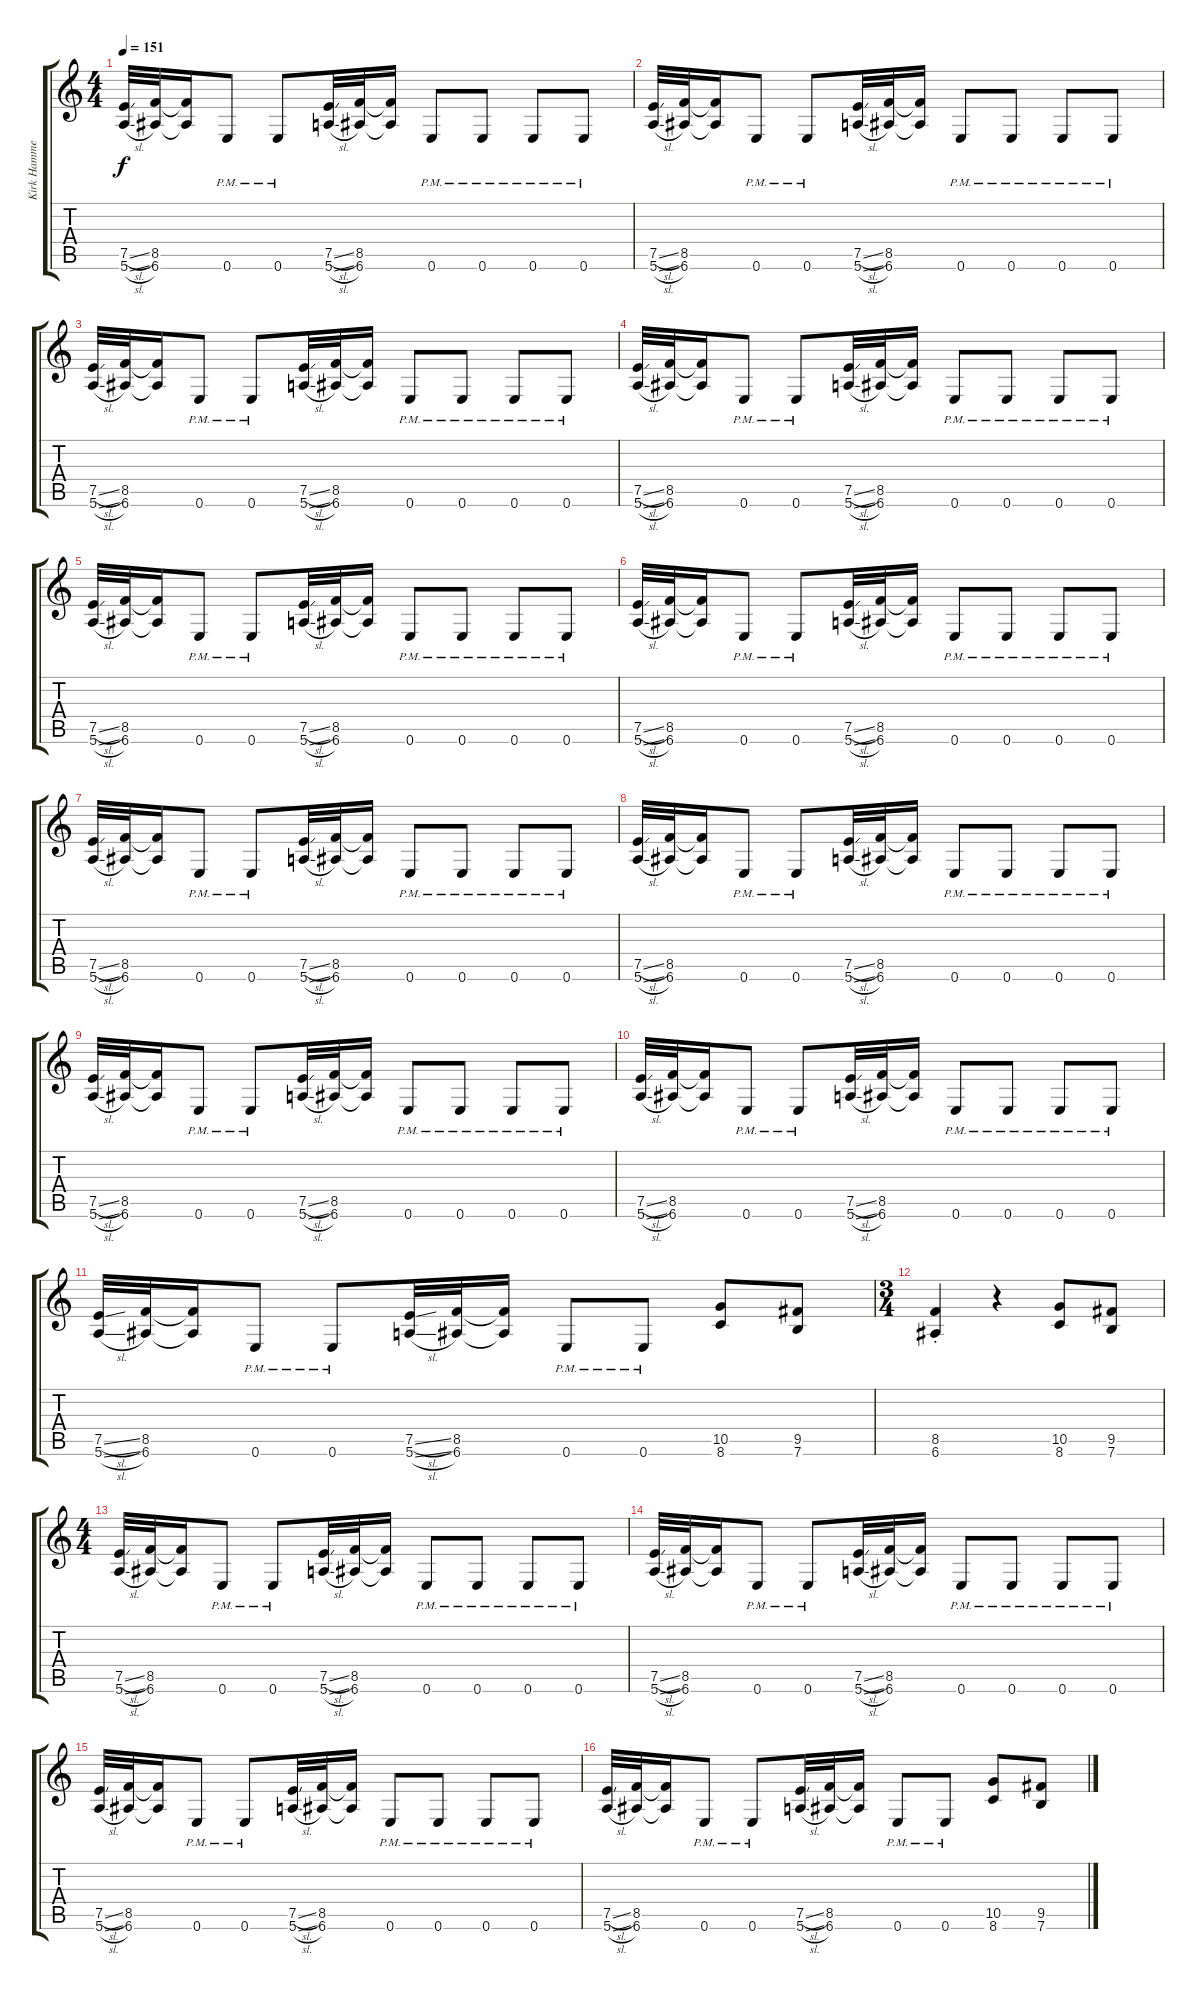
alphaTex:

\track ("Kirk Hammet" "Kirk Hamme") {instrument distortionguitar}
\staff {score tabs}
\tuning (E4 B3 G3 D3 A2 E2) {hide}
\ts (4 4)
\tempo 151
\clef g2
\ks c
(7.5{sl} 5.6{sl}).32{dy f} (8.5 6.6).32 (8.5{t} 6.6{t}).16 0.6{pm}.8 0.6{pm}.8 (7.5{sl} 5.6{sl}).32 (8.5 6.6).32 (8.5{t} 6.6{t}).16 0.6{pm}.8 0.6{pm}.8 0.6{pm}.8 0.6{pm}.8 |
(7.5{sl} 5.6{sl}).32 (8.5 6.6).32 (8.5{t} 6.6{t}).16 0.6{pm}.8 0.6{pm}.8 (7.5{sl} 5.6{sl}).32 (8.5 6.6).32 (8.5{t} 6.6{t}).16 0.6{pm}.8 0.6{pm}.8 0.6{pm}.8 0.6{pm}.8 |
(7.5{sl} 5.6{sl}).32 (8.5 6.6).32 (8.5{t} 6.6{t}).16 0.6{pm}.8 0.6{pm}.8 (7.5{sl} 5.6{sl}).32 (8.5 6.6).32 (8.5{t} 6.6{t}).16 0.6{pm}.8 0.6{pm}.8 0.6{pm}.8 0.6{pm}.8 |
(7.5{sl} 5.6{sl}).32 (8.5 6.6).32 (8.5{t} 6.6{t}).16 0.6{pm}.8 0.6{pm}.8 (7.5{sl} 5.6{sl}).32 (8.5 6.6).32 (8.5{t} 6.6{t}).16 0.6{pm}.8 0.6{pm}.8 0.6{pm}.8 0.6{pm}.8 |
(7.5{sl} 5.6{sl}).32 (8.5 6.6).32 (8.5{t} 6.6{t}).16 0.6{pm}.8 0.6{pm}.8 (7.5{sl} 5.6{sl}).32 (8.5 6.6).32 (8.5{t} 6.6{t}).16 0.6{pm}.8 0.6{pm}.8 0.6{pm}.8 0.6{pm}.8 |
(7.5{sl} 5.6{sl}).32 (8.5 6.6).32 (8.5{t} 6.6{t}).16 0.6{pm}.8 0.6{pm}.8 (7.5{sl} 5.6{sl}).32 (8.5 6.6).32 (8.5{t} 6.6{t}).16 0.6{pm}.8 0.6{pm}.8 0.6{pm}.8 0.6{pm}.8 |
(7.5{sl} 5.6{sl}).32 (8.5 6.6).32 (8.5{t} 6.6{t}).16 0.6{pm}.8 0.6{pm}.8 (7.5{sl} 5.6{sl}).32 (8.5 6.6).32 (8.5{t} 6.6{t}).16 0.6{pm}.8 0.6{pm}.8 0.6{pm}.8 0.6{pm}.8 |
(7.5{sl} 5.6{sl}).32 (8.5 6.6).32 (8.5{t} 6.6{t}).16 0.6{pm}.8 0.6{pm}.8 (7.5{sl} 5.6{sl}).32 (8.5 6.6).32 (8.5{t} 6.6{t}).16 0.6{pm}.8 0.6{pm}.8 0.6{pm}.8 0.6{pm}.8 |
(7.5{sl} 5.6{sl}).32 (8.5 6.6).32 (8.5{t} 6.6{t}).16 0.6{pm}.8 0.6{pm}.8 (7.5{sl} 5.6{sl}).32 (8.5 6.6).32 (8.5{t} 6.6{t}).16 0.6{pm}.8 0.6{pm}.8 0.6{pm}.8 0.6{pm}.8 |
(7.5{sl} 5.6{sl}).32 (8.5 6.6).32 (8.5{t} 6.6{t}).16 0.6{pm}.8 0.6{pm}.8 (7.5{sl} 5.6{sl}).32 (8.5 6.6).32 (8.5{t} 6.6{t}).16 0.6{pm}.8 0.6{pm}.8 0.6{pm}.8 0.6{pm}.8 |
(7.5{sl} 5.6{sl}).32 (8.5 6.6).32 (8.5{t} 6.6{t}).16 0.6{pm}.8 0.6{pm}.8 (7.5{sl} 5.6{sl}).32 (8.5 6.6).32 (8.5{t} 6.6{t}).16 0.6{pm}.8 0.6{pm}.8 (10.5 8.6).8 (9.5 7.6).8 |
\ts (3 4)
(8.5{st} 6.6{st}).4 r.4 (10.5 8.6).8 (9.5 7.6).8 |
\ts (4 4)
(7.5{sl} 5.6{sl}).32 (8.5 6.6).32 (8.5{t} 6.6{t}).16 0.6{pm}.8 0.6{pm}.8 (7.5{sl} 5.6{sl}).32 (8.5 6.6).32 (8.5{t} 6.6{t}).16 0.6{pm}.8 0.6{pm}.8 0.6{pm}.8 0.6{pm}.8 |
(7.5{sl} 5.6{sl}).32 (8.5 6.6).32 (8.5{t} 6.6{t}).16 0.6{pm}.8 0.6{pm}.8 (7.5{sl} 5.6{sl}).32 (8.5 6.6).32 (8.5{t} 6.6{t}).16 0.6{pm}.8 0.6{pm}.8 0.6{pm}.8 0.6{pm}.8 |
(7.5{sl} 5.6{sl}).32 (8.5 6.6).32 (8.5{t} 6.6{t}).16 0.6{pm}.8 0.6{pm}.8 (7.5{sl} 5.6{sl}).32 (8.5 6.6).32 (8.5{t} 6.6{t}).16 0.6{pm}.8 0.6{pm}.8 0.6{pm}.8 0.6{pm}.8 |
(7.5{sl} 5.6{sl}).32 (8.5 6.6).32 (8.5{t} 6.6{t}).16 0.6{pm}.8 0.6{pm}.8 (7.5{sl} 5.6{sl}).32 (8.5 6.6).32 (8.5{t} 6.6{t}).16 0.6{pm}.8 0.6{pm}.8 (10.5 8.6).8 (9.5 7.6).8
